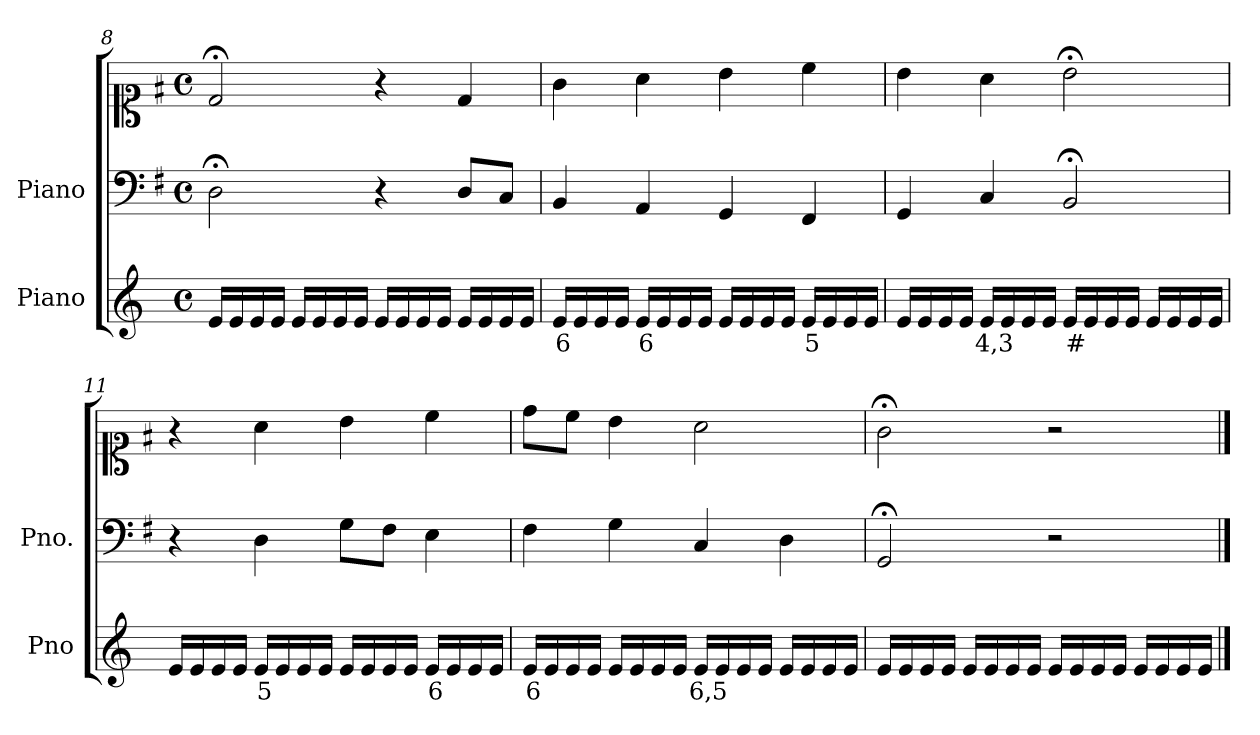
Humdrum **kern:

**kern	**text	**kern	**kern
*part2	*part2	*part1	*part1
*staff3	*staff3	*staff2	*staff1
*I"Piano	*	*I"Piano	*
*I'Pno	*	*I'Pno.	*
*clefG2	*	*clefF4	*clefC1
*k[]	*	*k[f#]	*k[f#]
*M4/4	*	*M4/4	*M4/4
*met(c)	*	*met(c)	*met(c)
=8	=8	=8	=8
16e/LL	.	2D;<\	2d;</
16e/	.	.	.
16e/	.	.	.
16e/JJ	.	.	.
16e/LL	.	.	.
16e/	.	.	.
16e/	.	.	.
16e/JJ	.	.	.
16e/LL	.	4r	4r
16e/	.	.	.
16e/	.	.	.
16e/JJ	.	.	.
16e/LL	.	8D/L	4d/
16e/	.	.	.
!	!LO:LY:b	!	!
16e/	_	8C/J	.
16e/JJ	.	.	.
=9	=9	=9	=9
!	!LO:LY:b	!	!
16e/LL	6	4BB/	4g\
16e/	.	.	.
16e/	.	.	.
16e/JJ	.	.	.
!	!LO:LY:b	!	!
16e/LL	6	4AA/	4a\
16e/	.	.	.
16e/	.	.	.
16e/JJ	.	.	.
16e/LL	.	4GG/	4b\
16e/	.	.	.
16e/	.	.	.
16e/JJ	.	.	.
!	!LO:LY:b	!	!
16e/LL	5	4FF#/	4cc\
16e/	.	.	.
16e/	.	.	.
16e/JJ	.	.	.
=10	=10	=10	=10
16e/LL	.	4GG/	4b\
16e/	.	.	.
16e/	.	.	.
16e/JJ	.	.	.
!	!LO:LY:b	!	!
16e/LL	4,3	4C/	4a\
16e/	.	.	.
16e/	.	.	.
16e/JJ	.	.	.
!	!LO:LY:b	!	!
16e/LL	#	2BB;</	2b;<\
16e/	.	.	.
16e/	.	.	.
16e/JJ	.	.	.
16e/LL	.	.	.
16e/	.	.	.
16e/	.	.	.
16e/JJ	.	.	.
=11	=11	=11	=11
16e/LL	.	4r	4r
16e/	.	.	.
16e/	.	.	.
16e/JJ	.	.	.
!	!LO:LY:b	!	!
16e/LL	5	4D\	4a\
16e/	.	.	.
16e/	.	.	.
16e/JJ	.	.	.
16e/LL	.	8G\L	4b\
16e/	.	.	.
!	!LO:LY:b	!	!
16e/	_	8F#\J	.
16e/JJ	.	.	.
!	!LO:LY:b	!	!
16e/LL	6	4E\	4cc\
16e/	.	.	.
16e/	.	.	.
16e/JJ	.	.	.
=12	=12	=12	=12
!	!LO:LY:b	!	!
16e/LL	6	4F#\	8dd\L
16e/	.	.	.
16e/	.	.	8cc\J
16e/JJ	.	.	.
16e/LL	.	4G\	4b\
16e/	.	.	.
16e/	.	.	.
16e/JJ	.	.	.
!	!LO:LY:b	!	!
16e/LL	6,5	4C/	2a\
16e/	.	.	.
16e/	.	.	.
16e/JJ	.	.	.
16e/LL	.	4D\	.
16e/	.	.	.
16e/	.	.	.
16e/JJ	.	.	.
=13	=13	=13	=13
16e/LL	.	2GG;</	2g;<\
16e/	.	.	.
16e/	.	.	.
16e/JJ	.	.	.
16e/LL	.	.	.
16e/	.	.	.
16e/	.	.	.
16e/JJ	.	.	.
16e/LL	.	2r	2r
16e/	.	.	.
16e/	.	.	.
16e/JJ	.	.	.
16e/LL	.	.	.
16e/	.	.	.
16e/	.	.	.
16e/JJ	.	.	.
==	==	==	==
*-	*-	*-	*-
